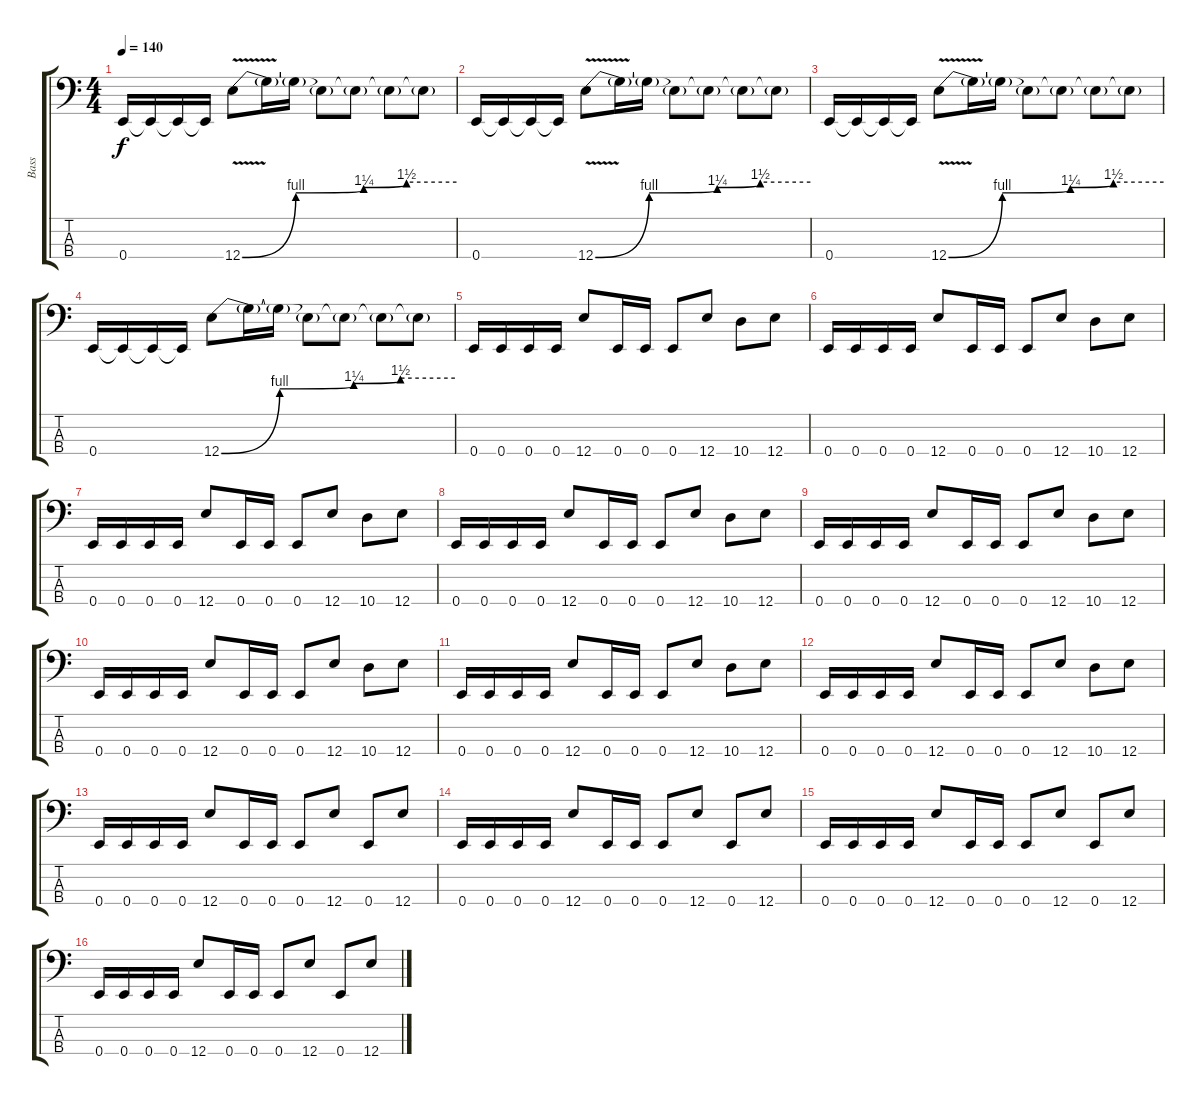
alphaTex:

\track ("Bass" "Bass") {instrument fretlessbass}
\staff {score tabs}
\tuning (G2 D2 A1 E1) {hide}
\ts (4 4)
\tempo 140
\clef f4
\ks c
0.4.16{dy f} 0.4{t}.16 0.4{t}.16 0.4{t}.16 12.4{be (custom 0 0 15 4 34 5 46 6 60 6) v}.8 12.4{t}.16 12.4{t}.16 12.4{t}.8 12.4{t}.8 12.4{t}.8 12.4{t}.8 |
0.4.16 0.4{t}.16 0.4{t}.16 0.4{t}.16 12.4{be (custom 0 0 15 4 34 5 46 6 60 6) v}.8 12.4{t}.16 12.4{t}.16 12.4{t}.8 12.4{t}.8 12.4{t}.8 12.4{t}.8 |
0.4.16 0.4{t}.16 0.4{t}.16 0.4{t}.16 12.4{be (custom 0 0 15 4 34 5 46 6 60 6) v}.8 12.4{t}.16 12.4{t}.16 12.4{t}.8 12.4{t}.8 12.4{t}.8 12.4{t}.8 |
0.4.16 0.4{t}.16 0.4{t}.16 0.4{t}.16 12.4{be (custom 0 0 15 4 34 5 46 6 60 6)}.8 12.4{t}.16 12.4{t}.16 12.4{t}.8 12.4{t}.8 12.4{t}.8 12.4{t}.8 |
0.4.16 0.4.16 0.4.16 0.4.16 12.4.8 0.4.16 0.4.16 0.4.8 12.4.8 10.4.8 12.4.8 |
0.4.16 0.4.16 0.4.16 0.4.16 12.4.8 0.4.16 0.4.16 0.4.8 12.4.8 10.4.8 12.4.8 |
0.4.16 0.4.16 0.4.16 0.4.16 12.4.8 0.4.16 0.4.16 0.4.8 12.4.8 10.4.8 12.4.8 |
0.4.16 0.4.16 0.4.16 0.4.16 12.4.8 0.4.16 0.4.16 0.4.8 12.4.8 10.4.8 12.4.8 |
0.4.16 0.4.16 0.4.16 0.4.16 12.4.8 0.4.16 0.4.16 0.4.8 12.4.8 10.4.8 12.4.8 |
0.4.16 0.4.16 0.4.16 0.4.16 12.4.8 0.4.16 0.4.16 0.4.8 12.4.8 10.4.8 12.4.8 |
0.4.16 0.4.16 0.4.16 0.4.16 12.4.8 0.4.16 0.4.16 0.4.8 12.4.8 10.4.8 12.4.8 |
0.4.16 0.4.16 0.4.16 0.4.16 12.4.8 0.4.16 0.4.16 0.4.8 12.4.8 10.4.8 12.4.8 |
0.4.16 0.4.16 0.4.16 0.4.16 12.4.8 0.4.16 0.4.16 0.4.8 12.4.8 0.4.8 12.4.8 |
0.4.16 0.4.16 0.4.16 0.4.16 12.4.8 0.4.16 0.4.16 0.4.8 12.4.8 0.4.8 12.4.8 |
0.4.16 0.4.16 0.4.16 0.4.16 12.4.8 0.4.16 0.4.16 0.4.8 12.4.8 0.4.8 12.4.8 |
0.4.16 0.4.16 0.4.16 0.4.16 12.4.8 0.4.16 0.4.16 0.4.8 12.4.8 0.4.8 12.4.8
